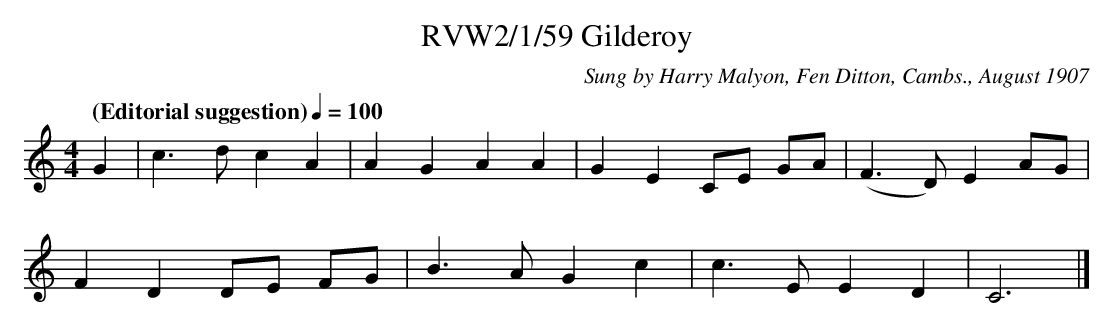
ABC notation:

X:1
T:RVW2/1/59 Gilderoy
C:Sung by Harry Malyon, Fen Ditton, Cambs., August 1907
L:1/8
Q:"(Editorial suggestion)" 1/4=100
M:4/4
K:C
G2 | c3 d c2 A2 | A2 G2 A2 A2 | G2 E2 CE GA | (F3 D) E2 AG |
F2 D2 DE FG | B3 A G2 c2 | c3 E E2 D2 | C6 |]
